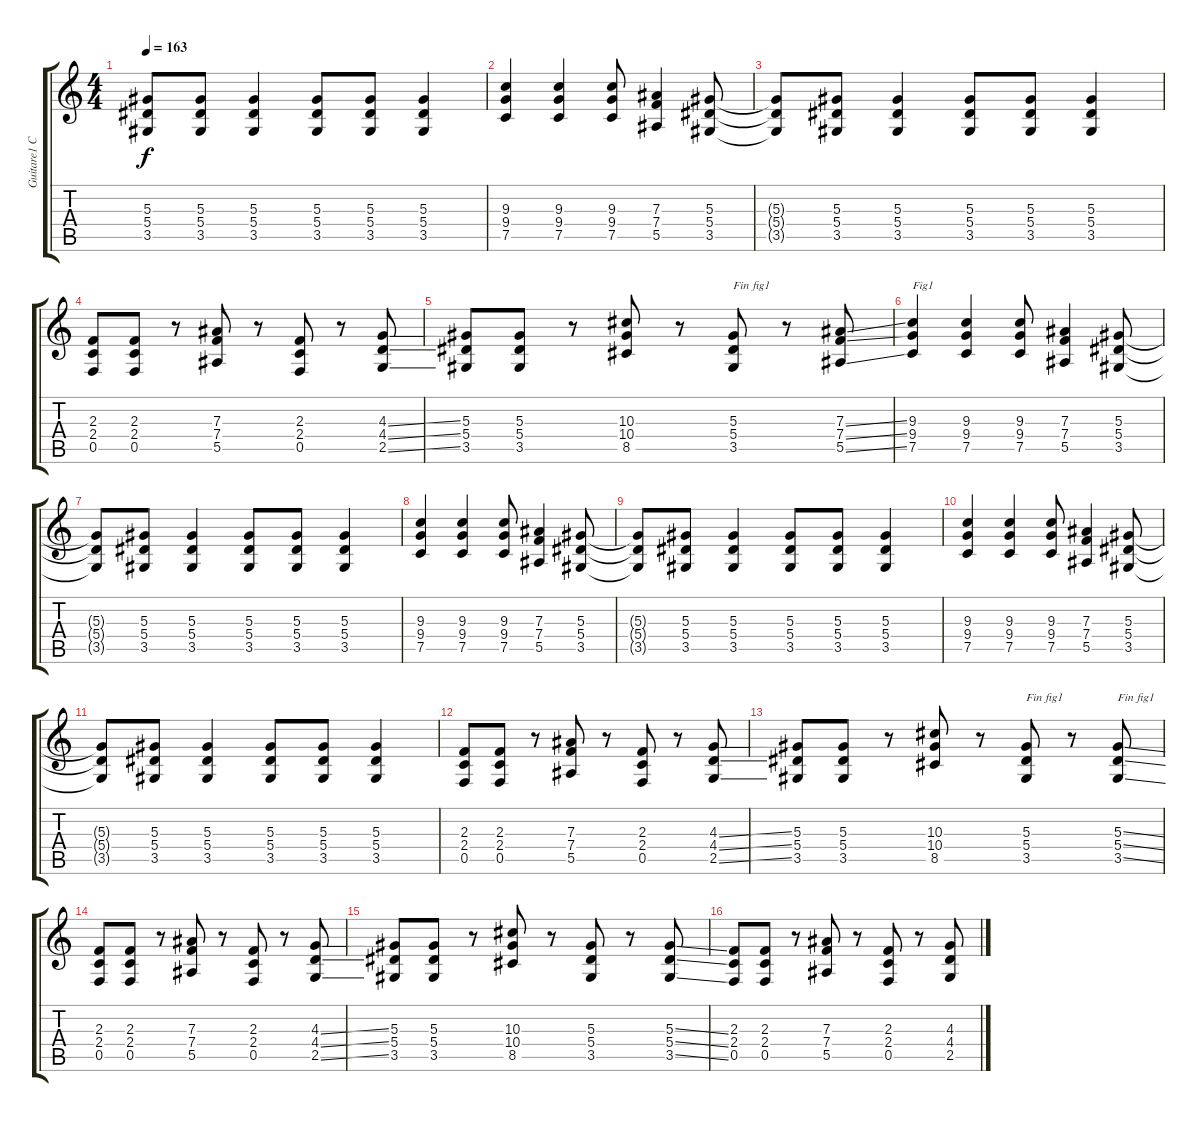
\track ("Guitare1 C" "Guitare1 C") {instrument overdrivenguitar}
\staff {score tabs}
\tuning (C4 G3 Eb3 Bb2 F2 C2) {hide}
\ts (4 4)
\tempo 163
\clef g2
\ks c
(5.3{t} 5.4{t} 3.5{t}).8{dy f} (5.3 5.4 3.5).8 (5.3 5.4 3.5).4 (5.3 5.4 3.5).8 (5.3 5.4 3.5).8 (5.3 5.4 3.5).4 |
(9.3 9.4 7.5).4 (9.3 9.4 7.5).4 (9.3 9.4 7.5).8 (7.3 7.4 5.5).4 (5.3 5.4 3.5).8 |
(5.3{t} 5.4{t} 3.5{t}).8 (5.3 5.4 3.5).8 (5.3 5.4 3.5).4 (5.3 5.4 3.5).8 (5.3 5.4 3.5).8 (5.3 5.4 3.5).4 |
(2.3 2.4 0.5).8 (2.3 2.4 0.5).8 r.8 (7.3 7.4 5.5).8 r.8 (2.3 2.4 0.5).8 r.8 (4.3{ss} 4.4{ss} 2.5{ss}).8 |
(5.3 5.4 3.5).8 (5.3 5.4 3.5).8 r.8 (10.3 10.4 8.5).8 r.8 (5.3 5.4 3.5).8{txt "Fin fig1"} r.8 (7.3{ss} 7.4{ss} 5.5{ss}).8 |
(9.3 9.4 7.5).4{txt "Fig1"} (9.3 9.4 7.5).4 (9.3 9.4 7.5).8 (7.3 7.4 5.5).4 (5.3 5.4 3.5).8 |
(5.3{t} 5.4{t} 3.5{t}).8 (5.3 5.4 3.5).8 (5.3 5.4 3.5).4 (5.3 5.4 3.5).8 (5.3 5.4 3.5).8 (5.3 5.4 3.5).4 |
(9.3 9.4 7.5).4 (9.3 9.4 7.5).4 (9.3 9.4 7.5).8 (7.3 7.4 5.5).4 (5.3 5.4 3.5).8 |
(5.3{t} 5.4{t} 3.5{t}).8 (5.3 5.4 3.5).8 (5.3 5.4 3.5).4 (5.3 5.4 3.5).8 (5.3 5.4 3.5).8 (5.3 5.4 3.5).4 |
(9.3 9.4 7.5).4 (9.3 9.4 7.5).4 (9.3 9.4 7.5).8 (7.3 7.4 5.5).4 (5.3 5.4 3.5).8 |
(5.3{t} 5.4{t} 3.5{t}).8 (5.3 5.4 3.5).8 (5.3 5.4 3.5).4 (5.3 5.4 3.5).8 (5.3 5.4 3.5).8 (5.3 5.4 3.5).4 |
(2.3 2.4 0.5).8 (2.3 2.4 0.5).8 r.8 (7.3 7.4 5.5).8 r.8 (2.3 2.4 0.5).8 r.8 (4.3{ss} 4.4{ss} 2.5{ss}).8 |
(5.3 5.4 3.5).8 (5.3 5.4 3.5).8 r.8 (10.3 10.4 8.5).8 r.8 (5.3 5.4 3.5).8{txt "Fin fig1"} r.8 (5.3{ss} 5.4{ss} 3.5{ss}).8{txt "Fin fig1"} |
(2.3 2.4 0.5).8 (2.3 2.4 0.5).8 r.8 (7.3 7.4 5.5).8 r.8 (2.3 2.4 0.5).8 r.8 (4.3{ss} 4.4{ss} 2.5{ss}).8 |
(5.3 5.4 3.5).8 (5.3 5.4 3.5).8 r.8 (10.3 10.4 8.5).8 r.8 (5.3 5.4 3.5).8 r.8 (5.3{ss} 5.4{ss} 3.5{ss}).8 |
(2.3 2.4 0.5).8 (2.3 2.4 0.5).8 r.8 (7.3 7.4 5.5).8 r.8 (2.3 2.4 0.5).8 r.8 (4.3{ss} 4.4{ss} 2.5{ss}).8
